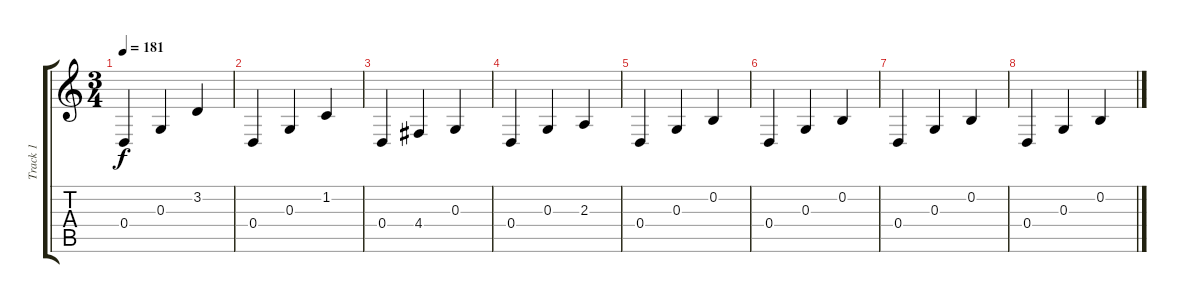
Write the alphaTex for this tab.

\track ("Track 1" "Track 1") {instrument acousticgrandpiano}
\staff {score tabs}
\tuning (E4 B3 G3 D3 A2 E2) {hide}
\ts (3 4)
\tempo 181
\clef g2
\ks c
0.4.4{dy f} 0.3.4 3.2.4 |
0.4.4 0.3.4 1.2.4 |
0.4.4 4.4.4 0.3.4 |
0.4.4 0.3.4 2.3.4 |
0.4.4 0.3.4 0.2.4 |
0.4.4 0.3.4 0.2.4 |
0.4.4 0.3.4 0.2.4 |
0.4.4 0.3.4 0.2.4
